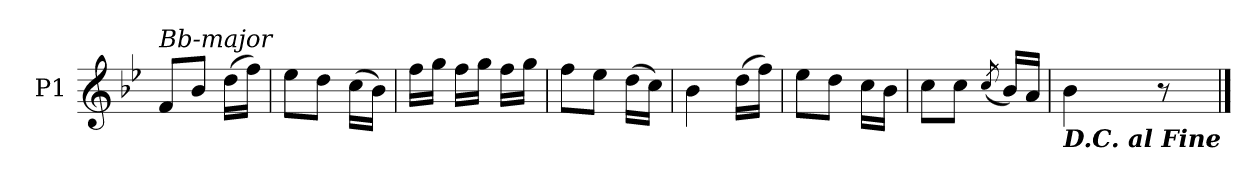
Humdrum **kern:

**kern
*part1
*staff1
*I"P1
*clefG2
*k[b-e-]
*B-:
=
!LO:TX:a:i:t=Bb-major
8fL
8b-J
(16ddLL
16ffJJ)
=9
8ee-L
8ddJ
(16ccLL
16b-JJ)
=10
16ffLL
16ggJJ
16ffLL
16ggJJ
16ffLL
16ggJJ
=11
8ffL
8ee-J
(16ddLL
16ccJJ)
=12
4b-
(16ddLL
16ffJJ)
=13
8ee-L
8ddJ
16ccLL
16b-JJ
=14
8ccL
8ccJ
(8qcc/
16b-LL)
16aJJ
=15
!LO:TX:b:Bi:t=D.C. al Fine
4b-
8r
==
*-
